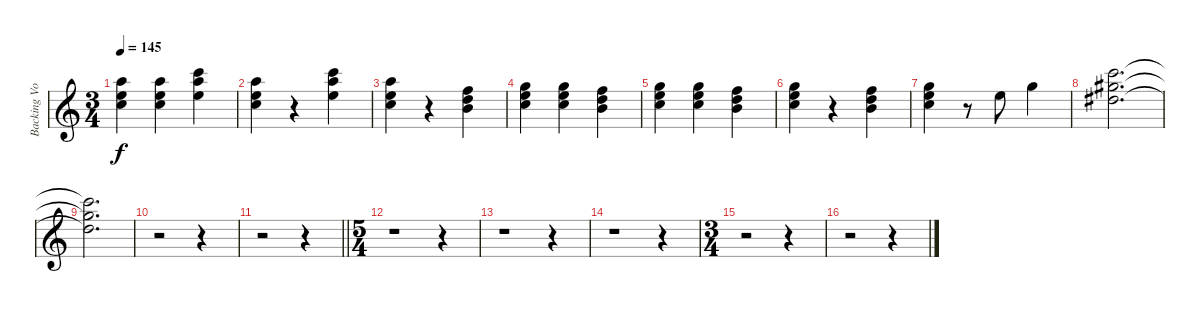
\track ("Backing Vocals 1" "Backing Vo") {instrument voiceoohs}
\staff {score}
\tuning (E5 B4 G4 D4 A3 E3) {hide}
\ts (3 4)
\tempo 145
\clef g2
\ks aminor
(0.1 1.2 14.3).4{dy f} (0.1 1.2 14.3).4 (0.1 10.2 17.3).4 |
(0.1 1.2 14.3).4 r.4 (0.1 10.2 17.3).4 |
(0.1 1.2 14.3).4 r.4 (1.1 0.2 7.3).4 |
(0.1 1.2 12.3).4 (3.1 5.2 5.3).4 (1.1 0.2 7.3).4 |
(0.1 1.2 12.3).4 (3.1 5.2 5.3).4 (1.1 3.2 4.3).4 |
(3.1 5.2 5.3).4 r.4 (1.1 0.2 7.3).4 |
(0.1 1.2 12.3).4 r.8 0.1.8 3.1.4 |
(4.1 4.2 17.3).2{d} |
(4.1{t} 4.2{t} 17.3{t}).2{d} |
r.2 r.4 |
\barLineRight lightlight
r.2 r.4 |
\ts (5 4)
r.1 r.4 |
r.1 r.4 |
r.1 r.4 |
\ts (3 4)
r.2 r.4 |
r.2 r.4
